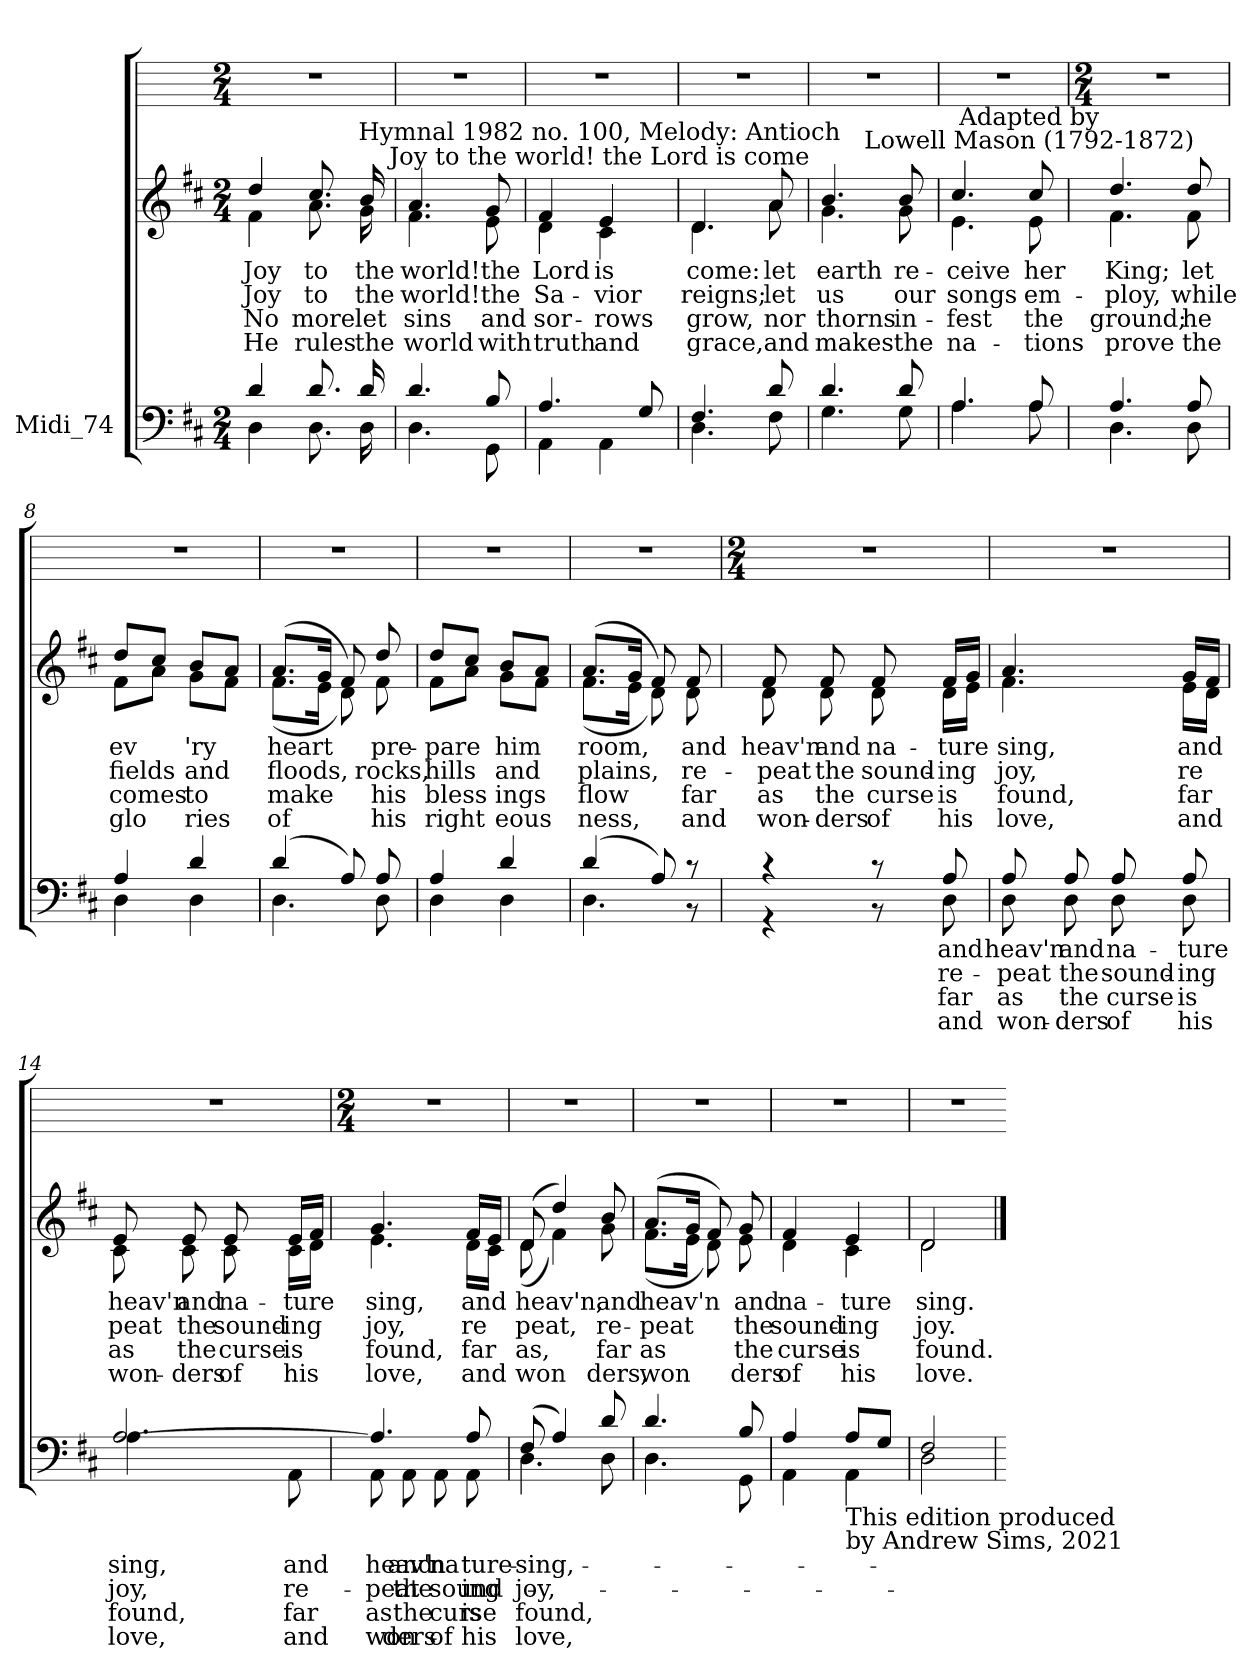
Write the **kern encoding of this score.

**kern	**text	**text	**text	**text	**kern	**text	**text	**text	**text	**kern
*part3	*part3	*part3	*part3	*part3	*part2	*part2	*part2	*part2	*part2	*part1
*staff3	*staff3	*staff3	*staff3	*staff3	*staff2	*staff2	*staff2	*staff2	*staff2	*staff1
*I"Midi_74	*	*	*	*	*	*	*	*	*	*
*clefF4	*	*	*	*	*clefG2	*	*	*	*	*
*k[f#c#]	*	*	*	*	*k[f#c#]	*	*	*	*	*
*D:	*	*	*	*	*D:	*	*	*	*	*
*M2/4	*	*	*	*	*M2/4	*	*	*	*	*M2/4
=1	=1	=1	=1	=1	=1	=1	=1	=1	=1	=1
*^	*	*	*	*	*	*	*	*	*	*
!	!	!	!	!	!	!LO:TX:a:cj:t=Isaac Watts\n(1674-1748)	!	!	!	!	!
!	!	!	!	!	!	!	!LO:LY:b	!LO:LY:b	!LO:LY:b	!LO:LY:b	!
*	*	*	*	*	*	*^	*	*	*	*	*
4d/	4D\	.	.	.	.	4dd/	4f#\	Joy	Joy	No	He	2r
!	!	!	!	!	!	!	!	!LO:LY:b	!LO:LY:b	!LO:LY:b	!LO:LY:b	!
8.d	8.D\	.	.	.	.	8.cc#/	8.a\	to	to	more	rules	.
!	!	!	!	!	!	!	!	!LO:LY:b	!LO:LY:b	!LO:LY:b	!LO:LY:b	!
16d	16D\	.	.	.	.	16b/	16g\	the	the	let	the	.
=2	=2	=2	=2	=2	=2	=2	=2	=2	=2	=2	=2	=2
!	!	!	!	!	!	!	!	!LO:LY:b	!LO:LY:b	!LO:LY:b	!LO:LY:b	!
4.d/	4.D\	.	.	.	.	4.a/	4.f#\	world!	world!	sins	world	2r
!	!	!	!	!	!	!	!	!LO:LY:b	!LO:LY:b	!LO:LY:b	!LO:LY:b	!
8B/	8GG\	.	.	.	.	8g/	8e\	the	the	and	with	.
=3	=3	=3	=3	=3	=3	=3	=3	=3	=3	=3	=3	=3
!	!	!	!	!	!	!	!	!LO:LY:b	!LO:LY:b	!LO:LY:b	!LO:LY:b	!
4.A/	4AA\	.	.	.	.	4f#/	4d\	Lord	Sa-	-sor-	-truth	2r
!	!	!	!	!	!	!LO:TX:a:cj:t=Joy to the world! the Lord is come	!	!	!	!	!	!
!	!	!	!	!	!	!LO:TX:a:cj:t=Hymnal 1982 no. 100, Melody&colon; Antioch	!	!	!	!	!	!
!	!	!	!	!	!	!	!	!LO:LY:b	!LO:LY:b	!LO:LY:b	!LO:LY:b	!
.	4AA\	.	.	.	.	4e/	4c#\	is	vior	rows	and	.
8G/	.	.	.	.	.	.	.	.	.	.	.	.
=4	=4	=4	=4	=4	=4	=4	=4	=4	=4	=4	=4	=4
!	!	!	!	!	!	!	!	!LO:LY:b	!LO:LY:b	!LO:LY:b	!LO:LY:b	!
4.F#/	4.D\	.	.	.	.	4.d/	4.d\	come:	reigns;	grow,	grace,	2r
!	!	!	!	!	!	!	!	!LO:LY:b	!LO:LY:b	!LO:LY:b	!LO:LY:b	!
8d/	8F#\	.	.	.	.	8a/	8a\	let	let	nor	and	.
=5	=5	=5	=5	=5	=5	=5	=5	=5	=5	=5	=5	=5
!	!	!	!	!	!	!	!	!LO:LY:b	!LO:LY:b	!LO:LY:b	!LO:LY:b	!
4.d/	4.G\	.	.	.	.	4.b/	4.g\	earth	us	thorns	makes	2r
!	!	!	!	!	!	!	!	!LO:LY:b	!LO:LY:b	!LO:LY:b	!LO:LY:b	!
8d/	8G\	.	.	.	.	8b/	8g\	re-	-our	in-	-the	.
=6	=6	=6	=6	=6	=6	=6	=6	=6	=6	=6	=6	=6
!	!	!	!	!	!	!	!	!LO:LY:b	!LO:LY:b	!LO:LY:b	!LO:LY:b	!
4.A/	4.A\	.	.	.	.	4.cc#/	4.e\	ceive	songs	fest	na-	2r
!	!	!	!	!	!	!LO:TX:a:cj:t=Adapted by\nLowell Mason (1792-1872)	!	!	!	!	!	!
!	!	!	!	!	!	!	!	!LO:LY:b	!LO:LY:b	!LO:LY:b	!LO:LY:b	!
8A/	8A\	.	.	.	.	8cc#/	8e\	-her	em-	-the	tions	.
!!LO:LB:g=z
=7	=7	=7	=7	=7	=7	=7	=7	=7	=7	=7	=7	=7
*	*	*	*	*	*	*	*	*	*	*	*	*M2/4
!	!	!	!	!	!	!	!	!LO:LY:b	!LO:LY:b	!LO:LY:b	!LO:LY:b	!
4.A/	4.D\	.	.	.	.	4.dd/	4.f#\	King;	ploy,	ground;	prove	2r
!	!	!	!	!	!	!	!	!LO:LY:b	!LO:LY:b	!LO:LY:b	!LO:LY:b	!
8A/	8D\	.	.	.	.	8dd/	8f#\	let	while	he	the	.
=8	=8	=8	=8	=8	=8	=8	=8	=8	=8	=8	=8	=8
!	!	!	!	!	!	!	!	!LO:LY:b	!LO:LY:b	!LO:LY:b	!LO:LY:b	!
4A/	4D\	.	.	.	.	8dd/L	8f#\L	ev	fields	comes	glo	2r
.	.	.	.	.	.	8cc#/J	8a\J	.	.	.	.	.
!	!	!	!	!	!	!	!	!LO:LY:b	!LO:LY:b	!LO:LY:b	!LO:LY:b	!
4d/	4D\	.	.	.	.	8b/L	8g\L	'ry	and	to	ries	.
.	.	.	.	.	.	8a/J	8f#\J	.	.	.	.	.
=9	=9	=9	=9	=9	=9	=9	=9	=9	=9	=9	=9	=9
!	!	!	!	!	!	!	!	!LO:LY:b	!LO:LY:b	!LO:LY:b	!LO:LY:b	!
(>4d/	4.D\	.	.	.	.	(>8.a/L	(<8.f#\L	heart	floods,	make	of	2r
.	.	.	.	.	.	16g/J	16e\J	.	.	.	.	.
8A/)	.	.	.	.	.	8f#/)	8d\)	.	.	.	.	.
!	!	!	!	!	!	!	!	!LO:LY:b	!LO:LY:b	!LO:LY:b	!LO:LY:b	!
8A/	8D\	.	.	.	.	8dd/	8f#\	pre-	-rocks,	his	his	.
=10	=10	=10	=10	=10	=10	=10	=10	=10	=10	=10	=10	=10
!	!	!	!	!	!	!	!	!LO:LY:b	!LO:LY:b	!LO:LY:b	!LO:LY:b	!
4A/	4D\	.	.	.	.	8dd/L	8f#\L	pare	hills	bless	right	2r
.	.	.	.	.	.	8cc#/J	8a\J	.	.	.	.	.
!	!	!	!	!	!	!	!	!LO:LY:b	!LO:LY:b	!LO:LY:b	!LO:LY:b	!
4d/	4D\	.	.	.	.	8b/L	8g\L	him	and	ings	eous	.
.	.	.	.	.	.	8a/J	8f#\J	.	.	.	.	.
=11	=11	=11	=11	=11	=11	=11	=11	=11	=11	=11	=11	=11
!	!	!	!	!	!	!	!	!LO:LY:b	!LO:LY:b	!LO:LY:b	!LO:LY:b	!
(>4d/	4.D\	.	.	.	.	(>8.a/L	(<8.f#\L	room,	plains,	flow	ness,	2r
.	.	.	.	.	.	16g/J	16e\J	.	.	.	.	.
8A/)	.	.	.	.	.	8f#/)	8d\)	.	.	.	.	.
!	!	!	!	!	!	!	!	!LO:LY:b	!LO:LY:b	!LO:LY:b	!LO:LY:b	!
8r	8r	.	.	.	.	8f#/	8d\	and	re-	-far	and	.
!!LO:LB:g=z
=12	=12	=12	=12	=12	=12	=12	=12	=12	=12	=12	=12	=12
*	*	*	*	*	*	*	*	*	*	*	*	*M2/4
!	!	!	!	!	!	!	!	!LO:LY:b	!LO:LY:b	!LO:LY:b	!LO:LY:b	!
4r	4r	.	.	.	.	8f#/	8d\	heav'n	peat	as	won-	2r
!	!	!	!	!	!	!	!	!LO:LY:b	!LO:LY:b	!LO:LY:b	!LO:LY:b	!
.	.	.	.	.	.	8f#/	8d\	-and	the	the	ders	.
!	!	!	!	!	!	!	!	!LO:LY:b	!LO:LY:b	!LO:LY:b	!LO:LY:b	!
8r	8r	.	.	.	.	8f#/	8d\	na-	-sound-	-curse	of	.
!	!	!LO:LY:b	!LO:LY:b	!LO:LY:b	!LO:LY:b	!	!	!LO:LY:b	!LO:LY:b	!LO:LY:b	!LO:LY:b	!
8A/	8D\	and	re-	-far	and	16f#/LL	16d\LL	ture	ing	is	his	.
.	.	.	.	.	.	16g/JJ	16e\JJ	.	.	.	.	.
=13	=13	=13	=13	=13	=13	=13	=13	=13	=13	=13	=13	=13
!	!	!LO:LY:b	!LO:LY:b	!LO:LY:b	!LO:LY:b	!	!	!LO:LY:b	!LO:LY:b	!LO:LY:b	!LO:LY:b	!
8A/	8D\	heav'n	peat	as	won-	4.a/	4.f#\	sing,	joy,	found,	love,	2r
!	!	!LO:LY:b	!LO:LY:b	!LO:LY:b	!LO:LY:b	!	!	!	!	!	!	!
8A/	8D\	-and	the	the	ders	.	.	.	.	.	.	.
!	!	!LO:LY:b	!LO:LY:b	!LO:LY:b	!LO:LY:b	!	!	!	!	!	!	!
8A/	8D\	na-	-sound-	-curse	of	.	.	.	.	.	.	.
!	!	!LO:LY:b	!LO:LY:b	!LO:LY:b	!LO:LY:b	!	!	!LO:LY:b	!LO:LY:b	!LO:LY:b	!LO:LY:b	!
8A/	8D\	ture	ing	is	his	16g/LL	16e\LL	and	re	far	and	.
.	.	.	.	.	.	16f#/JJ	16d\JJ	.	.	.	.	.
=14	=14	=14	=14	=14	=14	=14	=14	=14	=14	=14	=14	=14
!	!	!LO:LY:b	!LO:LY:b	!LO:LY:b	!LO:LY:b	!	!	!LO:LY:b	!LO:LY:b	!LO:LY:b	!LO:LY:b	!
[2A/	4.A\	sing,	joy,	found,	love,	8e/	8c#\	heav'n	peat	as	won-	2r
!	!	!	!	!	!	!	!	!LO:LY:b	!LO:LY:b	!LO:LY:b	!LO:LY:b	!
.	.	.	.	.	.	8e/	8c#\	-and	the	the	ders	.
!	!	!	!	!	!	!	!	!LO:LY:b	!LO:LY:b	!LO:LY:b	!LO:LY:b	!
.	.	.	.	.	.	8e/	8c#\	na-	-sound-	-curse	of	.
!	!	!LO:LY:b	!LO:LY:b	!LO:LY:b	!LO:LY:b	!	!	!LO:LY:b	!LO:LY:b	!LO:LY:b	!LO:LY:b	!
.	8AA	and	re-	-far	and	16e/LL	16c#\LL	ture	ing	is	his	.
.	.	.	.	.	.	16f#/JJ	16d\JJ	.	.	.	.	.
!!LO:LB:g=z
=15	=15	=15	=15	=15	=15	=15	=15	=15	=15	=15	=15	=15
*	*	*	*	*	*	*	*	*	*	*	*	*M2/4
!	!	!LO:LY:b	!LO:LY:b	!LO:LY:b	!LO:LY:b	!	!	!LO:LY:b	!LO:LY:b	!LO:LY:b	!LO:LY:b	!
4.A/]	8AA\	heav'n	peat	as	won-	4.g/	4.e\	sing,	joy,	found,	love,	2r
!	!	!LO:LY:b	!LO:LY:b	!LO:LY:b	!LO:LY:b	!	!	!	!	!	!	!
.	8AA\	-and	the	the	ders	.	.	.	.	.	.	.
!	!	!LO:LY:b	!LO:LY:b	!LO:LY:b	!LO:LY:b	!	!	!	!	!	!	!
.	8AA\	na-	-sound-	-curse	of	.	.	.	.	.	.	.
!	!	!LO:LY:b	!LO:LY:b	!LO:LY:b	!LO:LY:b	!	!	!LO:LY:b	!LO:LY:b	!LO:LY:b	!LO:LY:b	!
8A/	8AA\	ture	ing	is	his	16f#/LL	16d\LL	and	re	far	and	.
.	.	.	.	.	.	16e/JJ	16c#\JJ	.	.	.	.	.
=16	=16	=16	=16	=16	=16	=16	=16	=16	=16	=16	=16	=16
!	!	!LO:LY:b	!LO:LY:b	!LO:LY:b	!LO:LY:b	!	!	!LO:LY:b	!LO:LY:b	!LO:LY:b	!LO:LY:b	!
(>8F#/	4.D\	sing,	joy,	found,	love,	(8d/	(<8d\	heav'n,	peat,	as,	won	2r
4A/)	.	.	.	.	.	4dd/)	4f#\)	.	.	.	.	.
!	!	!	!	!	!	!	!	!LO:LY:b	!LO:LY:b	!LO:LY:b	!LO:LY:b	!
8d/	8D\	.	.	.	.	8b/	8g\	and	re-	-far	ders,	.
=17	=17	=17	=17	=17	=17	=17	=17	=17	=17	=17	=17	=17
!	!	!	!	!	!	!	!	!LO:LY:b	!LO:LY:b	!LO:LY:b	!LO:LY:b	!
4.d/	4.D\	.	.	.	.	(>8.a/L	(<8.f#\L	heav'n	peat	as	won	2r
.	.	.	.	.	.	16g/J	16e\J	.	.	.	.	.
.	.	.	.	.	.	8f#/)	8d\)	.	.	.	.	.
!	!	!	!	!	!	!	!	!LO:LY:b	!LO:LY:b	!LO:LY:b	!LO:LY:b	!
8B/	8GG\	.	.	.	.	8g/	8e\	and	the	the	ders	.
=18	=18	=18	=18	=18	=18	=18	=18	=18	=18	=18	=18	=18
!	!	!	!	!	!	!	!	!LO:LY:b	!LO:LY:b	!LO:LY:b	!LO:LY:b	!
4A/	4AA\	.	.	.	.	4f#/	4d\	na-	-sound-	-curse	of	2r
!LO:TX:b:t=This edition produced \nby Andrew Sims, 2021	!	!	!	!	!	!	!	!	!	!	!	!
!	!	!	!	!	!	!	!	!LO:LY:b	!LO:LY:b	!LO:LY:b	!LO:LY:b	!
8A/L	4AA\	.	.	.	.	4e/	4c#\	ture	ing	is	his	.
8G/J	.	.	.	.	.	.	.	.	.	.	.	.
=19	=19	=19	=19	=19	=19	=19	=19	=19	=19	=19	=19	=19
!	!	!	!	!	!	!	!	!LO:LY:b	!LO:LY:b	!LO:LY:b	!LO:LY:b	!
2F#/	2D\	.	.	.	.	2d/	2d\	sing.	joy.	found.	love.	2r
*v	*v	*	*	*	*	*	*	*	*	*	*	*
*	*	*	*	*	*v	*v	*	*	*	*	*
=	=	=	=	=	==	=	=	=	=	=
*-	*-	*-	*-	*-	*-	*-	*-	*-	*-	*-
